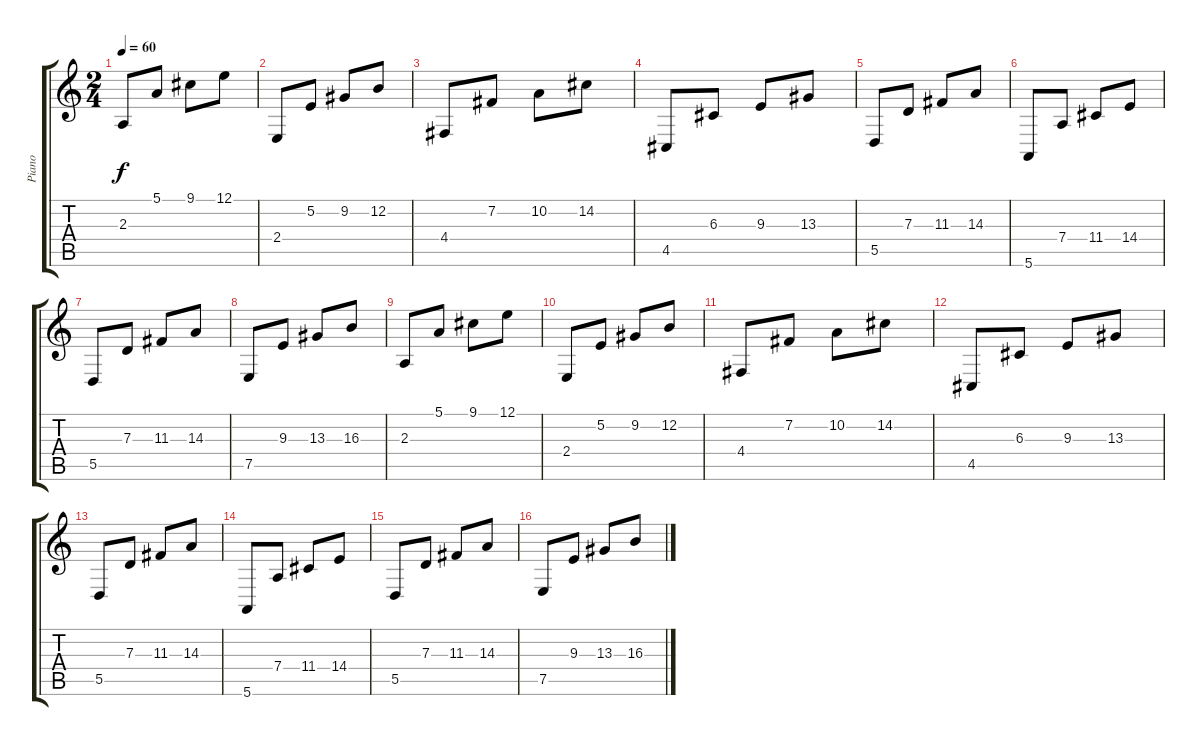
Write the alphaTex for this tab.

\track ("Piano" "Piano") {instrument acousticgrandpiano}
\staff {score tabs}
\tuning (E4 B3 G3 D3 A2 E2) {hide}
\ts (2 4)
\tempo 60
\clef g2
\ks c
2.3.8{dy f} 5.1.8 9.1.8 12.1.8 |
2.4.8 5.2.8 9.2.8 12.2.8 |
4.4.8 7.2.8 10.2.8 14.2.8 |
4.5.8 6.3.8 9.3.8 13.3.8 |
5.5.8 7.3.8 11.3.8 14.3.8 |
5.6.8 7.4.8 11.4.8 14.4.8 |
5.5.8 7.3.8 11.3.8 14.3.8 |
7.5.8 9.3.8 13.3.8 16.3.8 |
2.3.8 5.1.8 9.1.8 12.1.8 |
2.4.8 5.2.8 9.2.8 12.2.8 |
4.4.8 7.2.8 10.2.8 14.2.8 |
4.5.8 6.3.8 9.3.8 13.3.8 |
5.5.8 7.3.8 11.3.8 14.3.8 |
5.6.8 7.4.8 11.4.8 14.4.8 |
5.5.8 7.3.8 11.3.8 14.3.8 |
7.5.8 9.3.8 13.3.8 16.3.8
